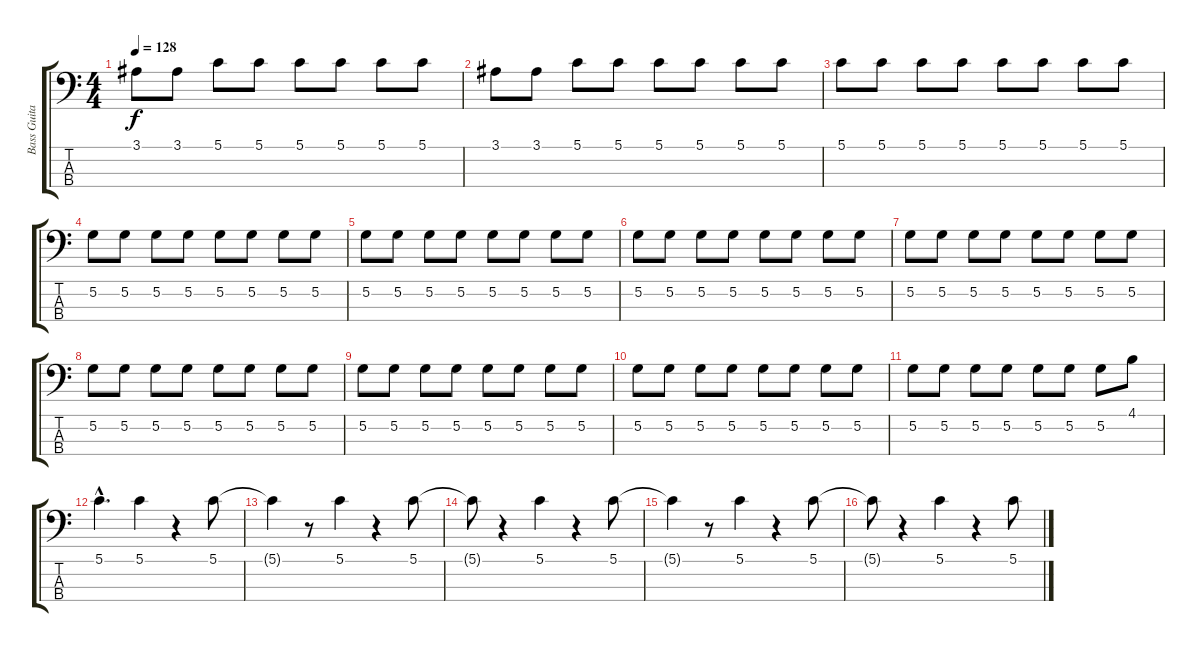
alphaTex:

\track ("Bass Guitar " "Bass Guita") {instrument synthbass1}
\staff {score tabs}
\tuning (G2 D2 A1 E1) {hide}
\ts (4 4)
\tempo 128
\clef f4
\ks c
3.1.8{dy f} 3.1.8 5.1.8 5.1.8 5.1.8 5.1.8 5.1.8 5.1.8 |
3.1.8 3.1.8 5.1.8 5.1.8 5.1.8 5.1.8 5.1.8 5.1.8 |
5.1.8 5.1.8 5.1.8 5.1.8 5.1.8 5.1.8 5.1.8 5.1.8 |
5.2.8 5.2.8 5.2.8 5.2.8 5.2.8 5.2.8 5.2.8 5.2.8 |
5.2.8 5.2.8 5.2.8 5.2.8 5.2.8 5.2.8 5.2.8 5.2.8 |
5.2.8 5.2.8 5.2.8 5.2.8 5.2.8 5.2.8 5.2.8 5.2.8 |
5.2.8 5.2.8 5.2.8 5.2.8 5.2.8 5.2.8 5.2.8 5.2.8 |
5.2.8 5.2.8 5.2.8 5.2.8 5.2.8 5.2.8 5.2.8 5.2.8 |
5.2.8 5.2.8 5.2.8 5.2.8 5.2.8 5.2.8 5.2.8 5.2.8 |
5.2.8 5.2.8 5.2.8 5.2.8 5.2.8 5.2.8 5.2.8 5.2.8 |
5.2.8 5.2.8 5.2.8 5.2.8 5.2.8 5.2.8 5.2.8 4.1.8 |
5.1{hac}.4{d} 5.1.4 r.4 5.1.8 |
5.1{t}.4 r.8 5.1.4 r.4 5.1.8 |
5.1{t}.8 r.4 5.1.4 r.4 5.1.8 |
5.1{t}.4 r.8 5.1.4 r.4 5.1.8 |
5.1{t}.8 r.4 5.1.4 r.4 5.1.8
